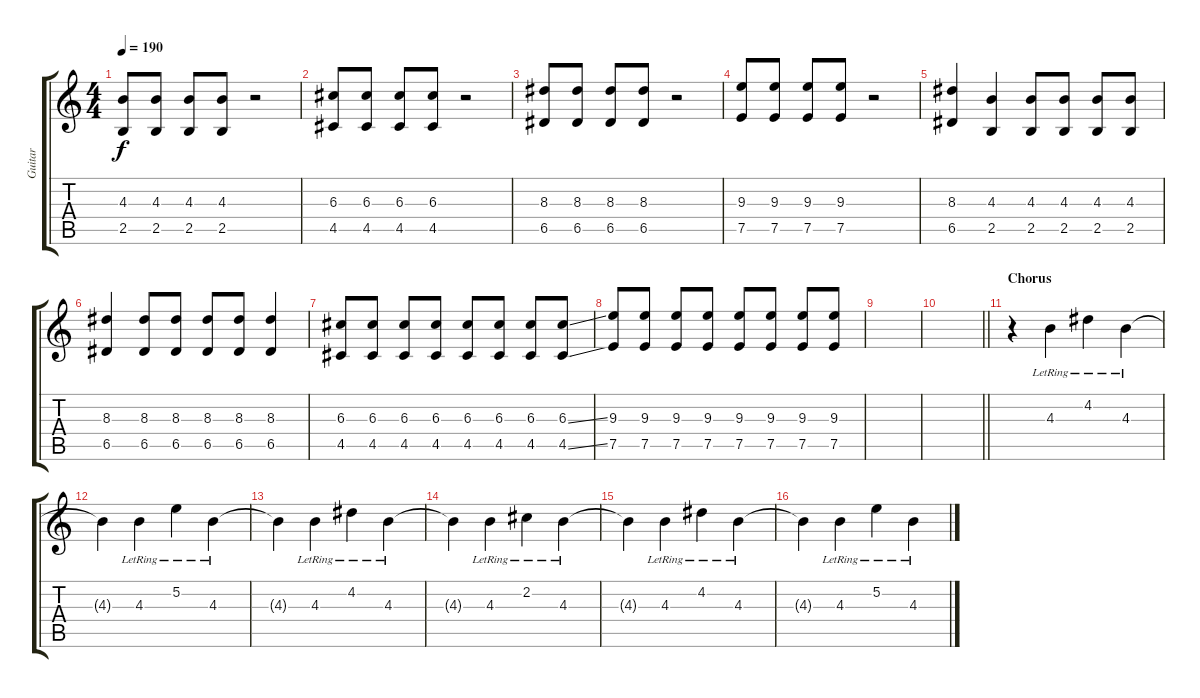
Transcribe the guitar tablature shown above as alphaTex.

\track ("Guitar" "Guitar") {instrument overdrivenguitar}
\staff {score tabs}
\tuning (E4 B3 G3 D3 A2 E2) {hide}
\ts (4 4)
\tempo 190
\clef g2
\ks c
(4.3 2.5).8{dy f} (4.3 2.5).8 (4.3 2.5).8 (4.3 2.5).8 r.2 |
(6.3 4.5).8 (6.3 4.5).8 (6.3 4.5).8 (6.3 4.5).8 r.2 |
(8.3 6.5).8 (8.3 6.5).8 (8.3 6.5).8 (8.3 6.5).8 r.2 |
(9.3 7.5).8 (9.3 7.5).8 (9.3 7.5).8 (9.3 7.5).8 r.2 |
(8.3 6.5).4 (4.3 2.5).4 (4.3 2.5).8 (4.3 2.5).8 (4.3 2.5).8 (4.3 2.5).8 |
(8.3 6.5).4 (8.3 6.5).8 (8.3 6.5).8 (8.3 6.5).8 (8.3 6.5).8 (8.3 6.5).4 |
(6.3 4.5).8 (6.3 4.5).8 (6.3 4.5).8 (6.3 4.5).8 (6.3 4.5).8 (6.3 4.5).8 (6.3 4.5).8 (6.3{ss} 4.5{ss}).8 |
(9.3 7.5).8 (9.3 7.5).8 (9.3 7.5).8 (9.3 7.5).8 (9.3 7.5).8 (9.3 7.5).8 (9.3 7.5).8 (9.3 7.5).8 |
|
\barLineRight lightlight
|
\section ("" "Chorus")
r.4{instrument electricguitarclean} 4.3{lr}.4 4.2{lr}.4 4.3{lr}.4 |
4.3{t}.4 4.3{lr}.4 5.2{lr}.4 4.3{lr}.4 |
4.3{t}.4 4.3{lr}.4 4.2{lr}.4 4.3{lr}.4 |
4.3{t}.4 4.3{lr}.4 2.2{lr}.4 4.3{lr}.4 |
4.3{t}.4 4.3{lr}.4 4.2{lr}.4 4.3{lr}.4 |
4.3{t}.4 4.3{lr}.4 5.2{lr}.4 4.3{lr}.4
